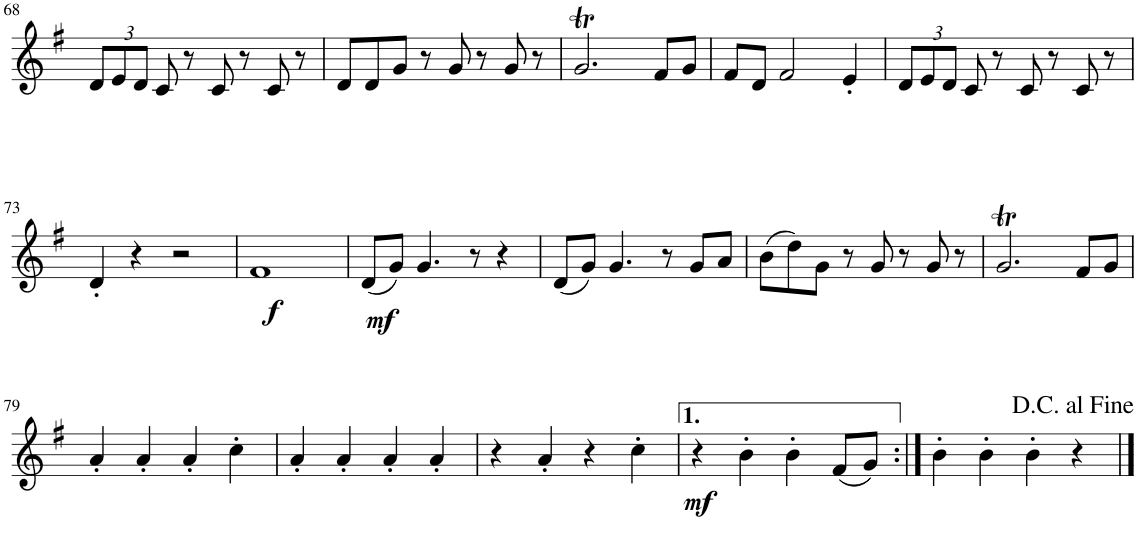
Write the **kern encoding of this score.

**kern	**dynam
*part1	*part1
*staff1	*staff1
*I"Flauta 3	*
*I'Fl	*
!!LO:PB:g=z
*clefG2	*
*k[f#]	*
*M4/4	*
*Xbrackettup	*
=68	=68
12d/L	.
12e/	.
12d/J	.
8c/	.
8r	.
8c/	.
8r	.
8c/	.
8r	.
=69	=69
8d/L	.
8d/	.
8g/J	.
8r	.
8g/	.
8r	.
8g/	.
8r	.
=70	=70
2.gT/	.
8f#/L	.
8g/J	.
=71	=71
8f#/L	.
8d/J	.
2f#/	.
4e'/	.
=72	=72
12d/L	.
12e/	.
12d/J	.
8c/	.
8r	.
8c/	.
8r	.
8c/	.
8r	.
!!LO:LB:g=z
=73	=73
4d'/	.
4r	.
2r	.
=74	=74
!	!LO:DY:b
1f#	f
=75	=75
!	!LO:DY:b
(8d/L	mf
8g/J)	.
4.g/	.
8r	.
4r	.
=76	=76
(8d/L	.
8g/J)	.
4.g/	.
8r	.
8g/L	.
8a/J	.
=77	=77
(8b\L	.
8dd\)	.
8g\J	.
8r	.
8g/	.
8r	.
8g/	.
8r	.
=78	=78
2.gT/	.
8f#/L	.
8g/J	.
!!LO:LB:g=z
=79	=79
4a'/	.
4a'/	.
4a'/	.
4cc'\	.
=80	=80
4a'/	.
4a'/	.
4a'/	.
4a'/	.
=81	=81
4r	.
4a'/	.
4r	.
4cc'\	.
=82	=82
!	!LO:DY:b
4r	mf
4b'\	.
4b'\	.
(8f#/L	.
8g/J)	.
=83:|!	=83:|!
4b'\	.
4b'\	.
4b'\	.
4r	.
==	==
*-	*-
